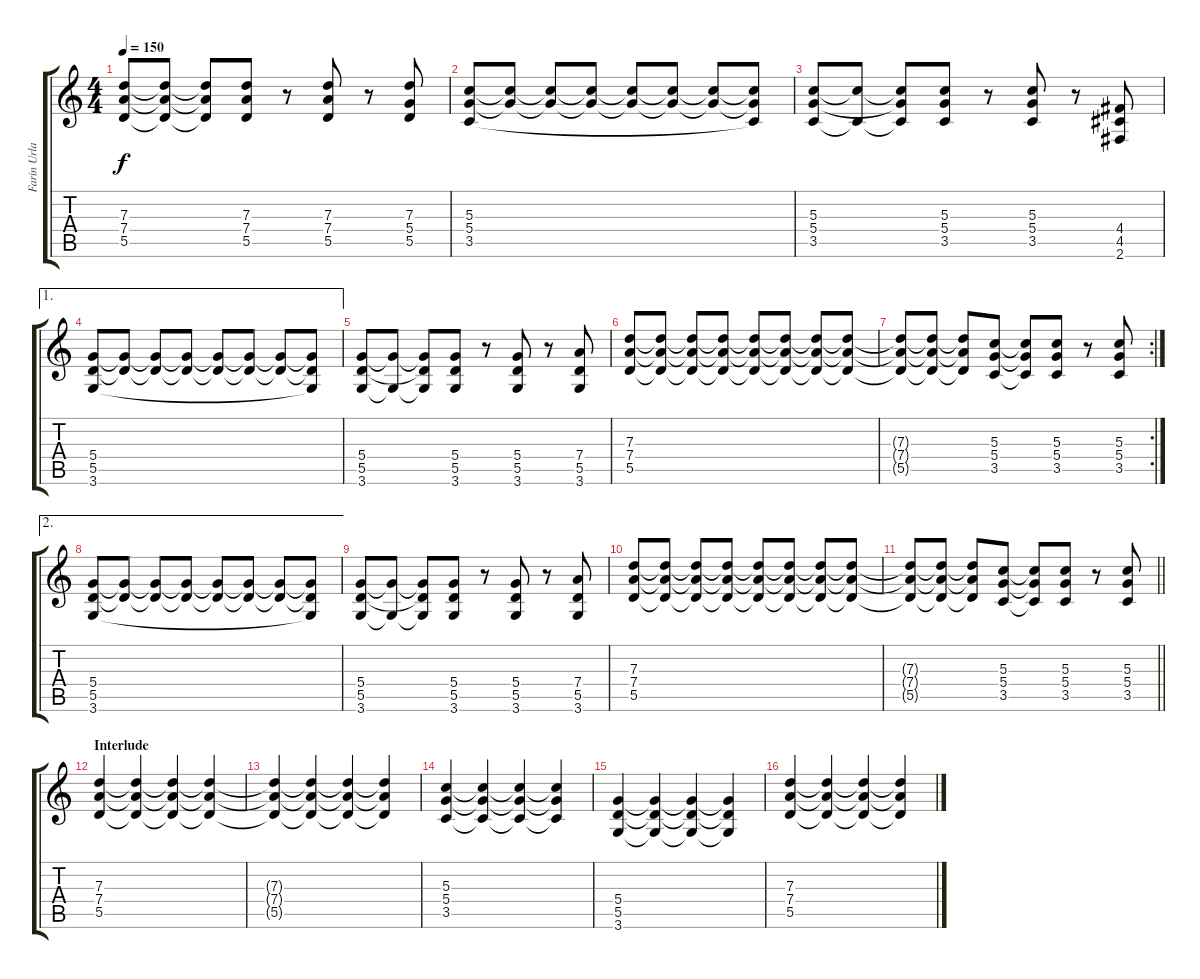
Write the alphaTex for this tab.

\track ("Farin Urlaub II" "Farin Urla") {instrument distortionguitar}
\staff {score tabs}
\tuning (E4 B3 G3 D3 A2 E2) {hide}
\ts (4 4)
\tempo 150
\clef g2
\ks c
(7.3 7.4 5.5).8{dy f} (7.3{t} 7.4{t} 5.5{t}).8 (7.3{t} 7.4{t} 5.5{t}).8 (7.3 7.4 5.5).8 r.8 (7.3 7.4 5.5).8 r.8 (7.3 5.4 5.5).8 |
(5.3 5.4 3.5).8 (5.3{t} 5.4{t}).8 (5.3{t} 5.4{t}).8 (5.3{t} 5.4{t}).8 (5.3{t} 5.4{t}).8 (5.3{t} 5.4{t}).8 (5.3{t} 5.4{t}).8 (5.3{t} 5.4{t} 3.5{t}).8 |
(5.3 5.4 3.5).8 (5.3{t} 3.5{t}).8 (5.3{t} 5.4{t} 3.5{t}).8 (5.3 5.4 3.5).8 r.8 (5.3 5.4 3.5).8 r.8 (4.4 4.5 2.6).8 |
\ae 1
(5.4 5.5 3.6).8 (5.4{t} 5.5{t}).8 (5.4{t} 5.5{t}).8 (5.4{t} 5.5{t}).8 (5.4{t} 5.5{t}).8 (5.4{t} 5.5{t}).8 (5.4{t} 5.5{t}).8 (5.4{t} 5.5{t} 3.6{t}).8 |
(5.4 5.5 3.6).8 (5.4{t} 3.6{t}).8 (5.4{t} 5.5{t} 3.6{t}).8 (5.4 5.5 3.6).8 r.8 (5.4 5.5 3.6).8 r.8 (7.4 5.5 3.6).8 |
(7.3 7.4 5.5).8 (7.3{t} 7.4{t} 5.5{t}).8 (7.3{t} 7.4{t} 5.5{t}).8 (7.3{t} 7.4{t} 5.5{t}).8 (7.3{t} 7.4{t} 5.5{t}).8 (7.3{t} 7.4{t} 5.5{t}).8 (7.3{t} 7.4{t} 5.5{t}).8 (7.3{t} 7.4{t} 5.5{t}).8 |
\rc 2
(7.3{t} 7.4{t} 5.5{t}).8 (7.3{t} 7.4{t} 5.5{t}).8 (7.3{t} 7.4{t} 5.5{t}).8 (5.3 5.4 3.5).8 (5.3{t} 5.4{t} 3.5{t}).8 (5.3 5.4 3.5).8 r.8 (5.3 5.4 3.5).8 |
\ae 2
(5.4 5.5 3.6).8 (5.4{t} 5.5{t}).8 (5.4{t} 5.5{t}).8 (5.4{t} 5.5{t}).8 (5.4{t} 5.5{t}).8 (5.4{t} 5.5{t}).8 (5.4{t} 5.5{t}).8 (5.4{t} 5.5{t} 3.6{t}).8 |
(5.4 5.5 3.6).8 (5.4{t} 3.6{t}).8 (5.4{t} 5.5{t} 3.6{t}).8 (5.4 5.5 3.6).8 r.8 (5.4 5.5 3.6).8 r.8 (7.4 5.5 3.6).8 |
(7.3 7.4 5.5).8 (7.3{t} 7.4{t} 5.5{t}).8 (7.3{t} 7.4{t} 5.5{t}).8 (7.3{t} 7.4{t} 5.5{t}).8 (7.3{t} 7.4{t} 5.5{t}).8 (7.3{t} 7.4{t} 5.5{t}).8 (7.3{t} 7.4{t} 5.5{t}).8 (7.3{t} 7.4{t} 5.5{t}).8 |
\barLineRight lightlight
(7.3{t} 7.4{t} 5.5{t}).8 (7.3{t} 7.4{t} 5.5{t}).8 (7.3{t} 7.4{t} 5.5{t}).8 (5.3 5.4 3.5).8 (5.3{t} 5.4{t} 3.5{t}).8 (5.3 5.4 3.5).8 r.8 (5.3 5.4 3.5).8 |
\section ("" "Interlude")
(7.3 7.4 5.5).4 (7.3{t} 7.4{t} 5.5{t}).4 (7.3{t} 7.4{t} 5.5{t}).4 (7.3{t} 7.4{t} 5.5{t}).4 |
(7.3{t} 7.4{t} 5.5{t}).4 (7.3{t} 7.4{t} 5.5{t}).4 (7.3{t} 7.4{t} 5.5{t}).4 (7.3{t} 7.4{t} 5.5{t}).4 |
(5.3 5.4 3.5).4 (5.3{t} 5.4{t} 3.5{t}).4 (5.3{t} 5.4{t} 3.5{t}).4 (5.3{t} 5.4{t} 3.5{t}).4 |
(5.4 5.5 3.6).4 (5.4{t} 5.5{t} 3.6{t}).4 (5.4{t} 5.5{t} 3.6{t}).4 (5.4{t} 5.5{t} 3.6{t}).4 |
(7.3 7.4 5.5).4 (7.3{t} 7.4{t} 5.5{t}).4 (7.3{t} 7.4{t} 5.5{t}).4 (7.3{t} 7.4{t} 5.5{t}).4
